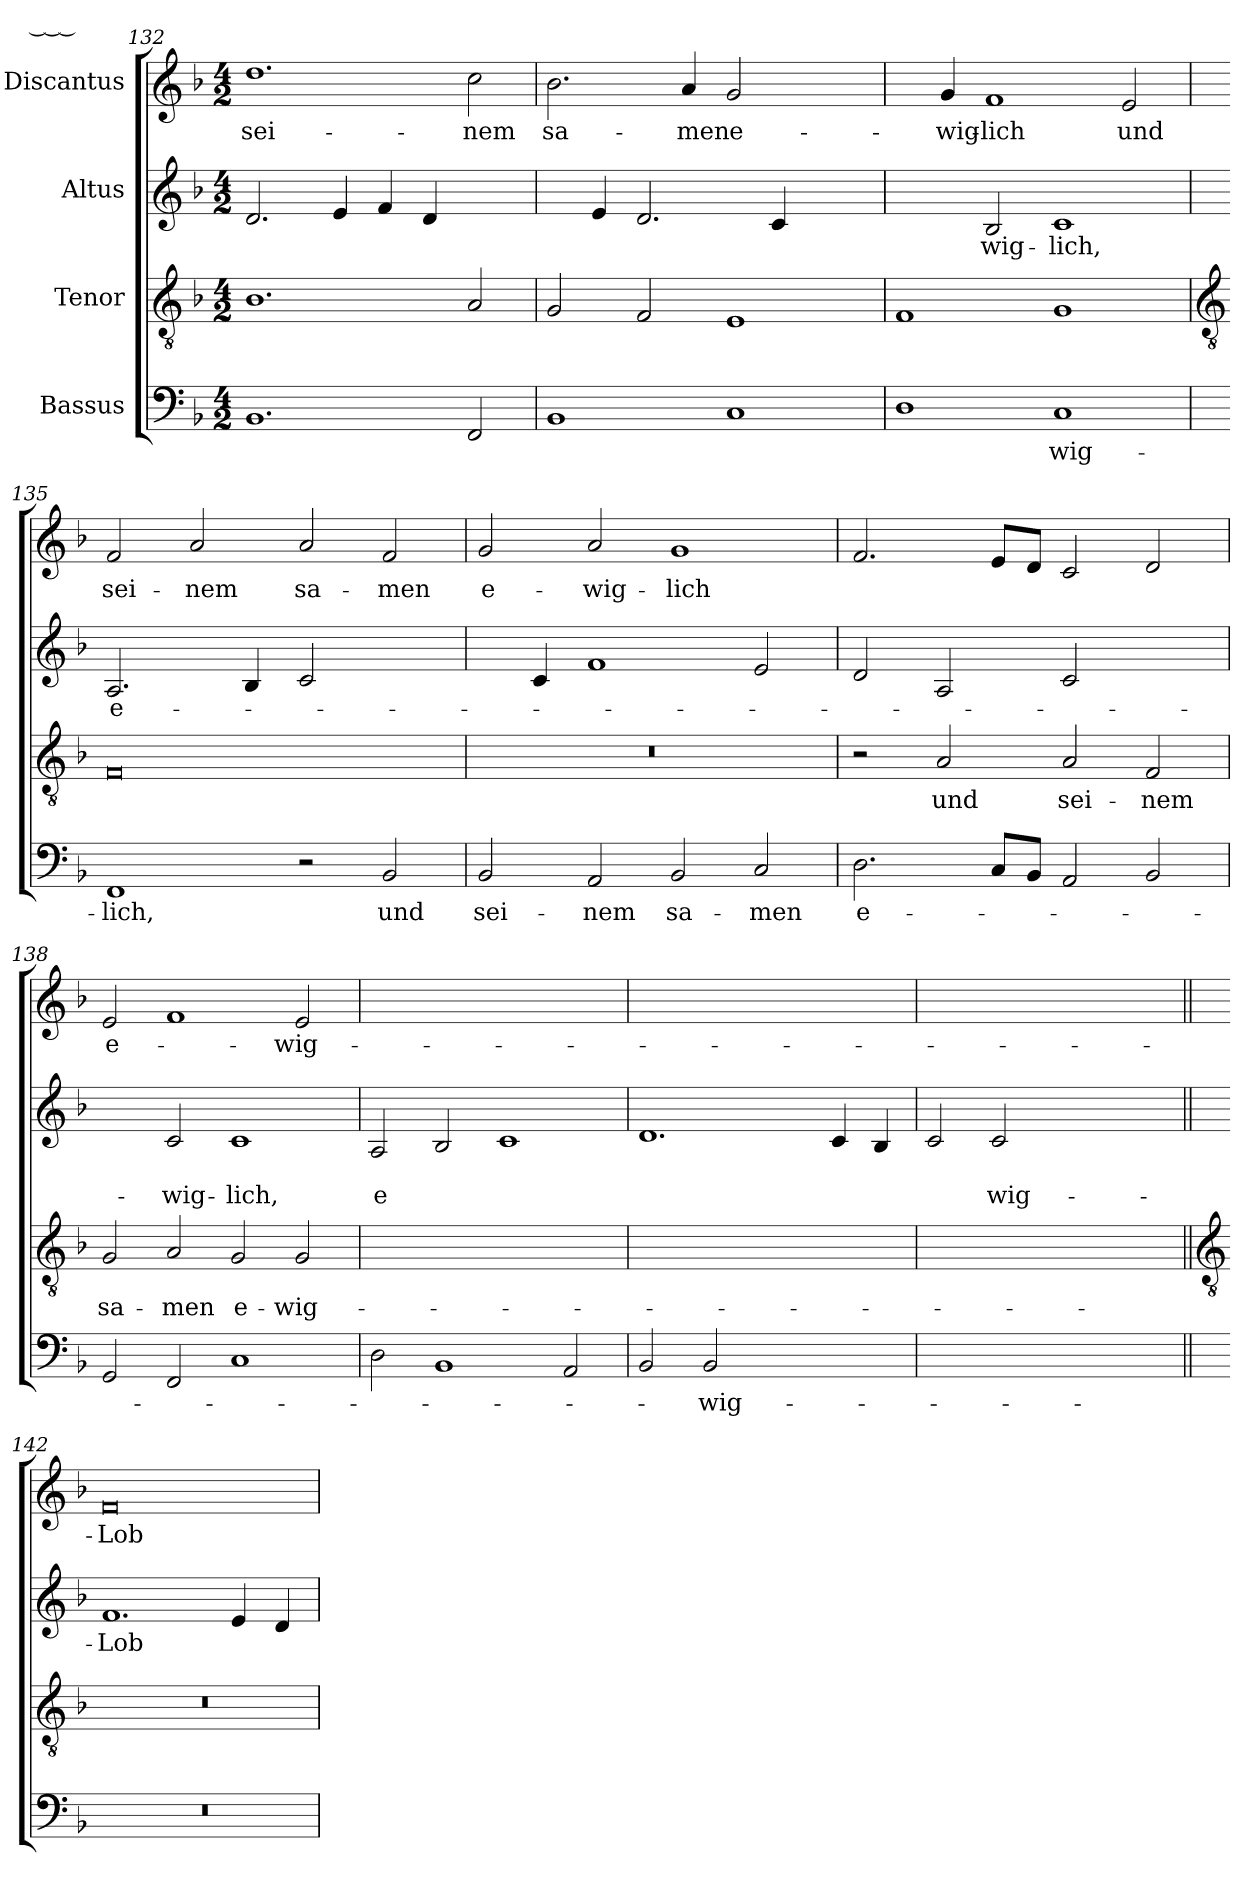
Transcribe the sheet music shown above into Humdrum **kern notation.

**kern	**text	**kern	**text	**kern	**text	**kern	**text
*part4	*part4	*part3	*part3	*part2	*part2	*part1	*part1
*staff4	*staff4	*staff3	*staff3	*staff2	*staff2	*staff1	*staff1
*I"Bassus	*	*I"Tenor	*	*I"Altus	*	*I"Discantus	*
*clefF4	*	*clefGv2	*	*clefG2	*	*clefG2	*
*k[b-]	*	*k[b-]	*	*k[b-]	*	*k[b-]	*
*F:	*	*F:	*	*F:	*	*F:	*
*M4/2	*	*M4/2	*	*M4/2	*	*M4/2	*
=132	=132	=132	=132	=132	=132	=132	=132
!	!	!	!	!	!	!	!LO:LY:b
1.BB-	.	1.B-	.	2.d	.	1.dd	sei-
.	.	.	.	4e	.	.	.
.	.	.	.	4f	.	.	.
.	.	.	.	4d	.	.	.
!	!	!	!	!	!	!	!LO:LY:b
2FF	.	2A	.	[2fyy	.	2cc	-nem
=133	=133	=133	=133	=133	=133	=133	=133
!	!	!	!	!	!	!	!LO:LY:b
1BB-	.	2G	.	4fyy]	.	2.b-	sa-
.	.	.	.	4e	.	.	.
.	.	2F	.	2.d	.	.	.
!	!	!	!	!	!	!	!LO:LY:b
.	.	.	.	.	.	4a	-men
!	!	!	!	!	!	!	!LO:LY:b
1C	.	1E	.	.	.	2g	e-
.	.	.	.	4c	.	.	.
.	.	.	.	[2cyy	.	[2ayy	.
=134	=134	=134	=134	=134	=134	=134	=134
1D	.	1F	.	2cyy]	.	4ayy]	.
!	!	!	!	!	!	!	!LO:LY:b
.	.	.	.	.	.	4g	-wig-
!	!	!	!	!	!LO:LY:b	!	!LO:LY:b
.	.	.	.	2B-	-wig-	1f	-lich
!	!LO:LY:b	!	!	!	!LO:LY:b	!	!
1C	-wig-	1G	.	1c	-lich,	.	.
!	!	!	!	!	!	!	!LO:LY:b
.	.	.	.	.	.	2e	und
!!LO:LB:g=z
=135	=135	=135	=135	=135	=135	=135	=135
*	*	*clefGv2	*	*	*	*	*
!	!LO:LY:b	!	!LO:LY:b	!	!LO:LY:b	!	!LO:LY:b
*	*	*	*	*^	*	*	*
1FF	-lich,	0F	____	2.A	2.g\yy	e-	2f	sei-
!	!	!	!	!	!	!	!	!LO:LY:b
.	.	.	.	.	.	.	2a	-nem
.	.	.	.	4B-	4g\yy	.	.	.
!	!	!	!	!	!	!	!	!LO:LY:b
2r	.	.	.	2c	2g\yy	.	2a	sa-
!	!LO:LY:b	!	!	!	!	!	!	!LO:LY:b
2BB-	und	.	.	[2dyy	2g\yy	.	2f	-men
=136	=136	=136	=136	=136	=136	=136	=136	=136
!	!LO:LY:b	!	!	!	!	!	!	!LO:LY:b
2BB-	sei-	0r	.	4dyy]	4g\yy	.	2g	e-
.	.	.	.	4c	4g\yy	.	.	.
!	!LO:LY:b	!	!	!	!	!	!	!LO:LY:b
2AA	-nem	.	.	1f	1g\yy	.	2a	-wig-
!	!LO:LY:b	!	!	!	!	!	!	!LO:LY:b
2BB-	sa-	.	.	.	.	.	1g	-lich
!	!LO:LY:b	!	!	!	!	!	!	!
2C	-men	.	.	2e	2g\yy	.	.	.
=137	=137	=137	=137	=137	=137	=137	=137	=137
!	!LO:LY:b	!	!	!	!	!	!	!
2.D	e-	2r	.	2d	2g\yy	.	2.f	.
!	!	!	!LO:LY:b	!	!	!	!	!
.	.	2A	und	2A	2g\yy	.	.	.
8CL	.	.	.	.	.	.	8eL	.
8BB-J	.	.	.	.	.	.	8dJ	.
!	!	!	!LO:LY:b	!	!	!	!	!
2AA	.	2A	sei-	2c	2g\yy	.	2c	.
!	!	!	!LO:LY:b	!	!	!	!	!
2BB-	.	2F	-nem	[2B-yy	2g\yy	.	2d	.
=138	=138	=138	=138	=138	=138	=138	=138	=138
!	!	!	!LO:LY:b	!	!	!	!	!LO:LY:b
2GG	.	2G	sa-	2B-yy]	2g\yy	.	2e	e-
!	!	!	!LO:LY:b	!	!	!LO:LY:b	!	!
2FF	.	2A	-men	2c	2g\yy	-wig-	1f	.
!	!	!	!LO:LY:b	!	!	!LO:LY:b	!	!
1C	.	2G	e-	1c	1g\yy	-lich,	.	.
!	!	!	!LO:LY:b	!	!	!	!	!LO:LY:b
.	.	2G	-wig-	.	.	.	2e	-wig-
=139	=139	=139	=139	=139	=139	=139	=139	=139
!	!	!	!LO:LY:b	!	!	!LO:LY:b	!	!LO:LY:b
2D	.	[0Fyy	-lich.	2A	0ryy	e	[0fyy	-lich.
1BB-	.	.	.	2B-	.	.	.	.
.	.	.	.	1c	.	.	.	.
2AA	.	.	.	.	.	.	.	.
=140	=140	=140	=140	=140	=140	=140	=140	=140
2BB-	.	0Fyy_	.	1.d	0ryy	.	0fyy_	.
!	!LO:LY:b	!	!	!	!	!	!	!
2BB-	-wig-	.	.	.	.	.	.	.
!	!LO:LY:b	!	!	!	!	!	!	!
[1FFyy	-lich.	.	.	.	.	.	.	.
.	.	.	.	4c	.	.	.	.
.	.	.	.	4B-	.	.	.	.
=141	=141	=141	=141	=141	=141	=141	=141	=141
1.FFyy_	.	1.Fyy_	.	2c	0ryy	.	1.fyy_	.
!	!	!	!	!	!	!LO:LY:b	!	!
.	.	.	.	2c	.	wig-	.	.
!	!	!	!	!	!	!LO:LY:b	!	!
.	.	.	.	1cyy	.	-lich.	.	.
2FFyy]	.	2Fyy]	.	.	.	.	2fyy]	.
*	*	*	*	*v	*v	*	*	*
!!LO:LB:g=z
=142||	=142||	=142||	=142||	=142||	=142||	=142||	=142||
*	*	*clefGv2	*	*	*	*	*
!	!	!	!	!	!LO:LY:b	!	!LO:LY:b
0r	.	0r	.	1.f	Lob	0f	Lob
.	.	.	.	4e	.	.	.
.	.	.	.	4d	.	.	.
=	=	=	=	=	=	=	=
*-	*-	*-	*-	*-	*-	*-	*-
